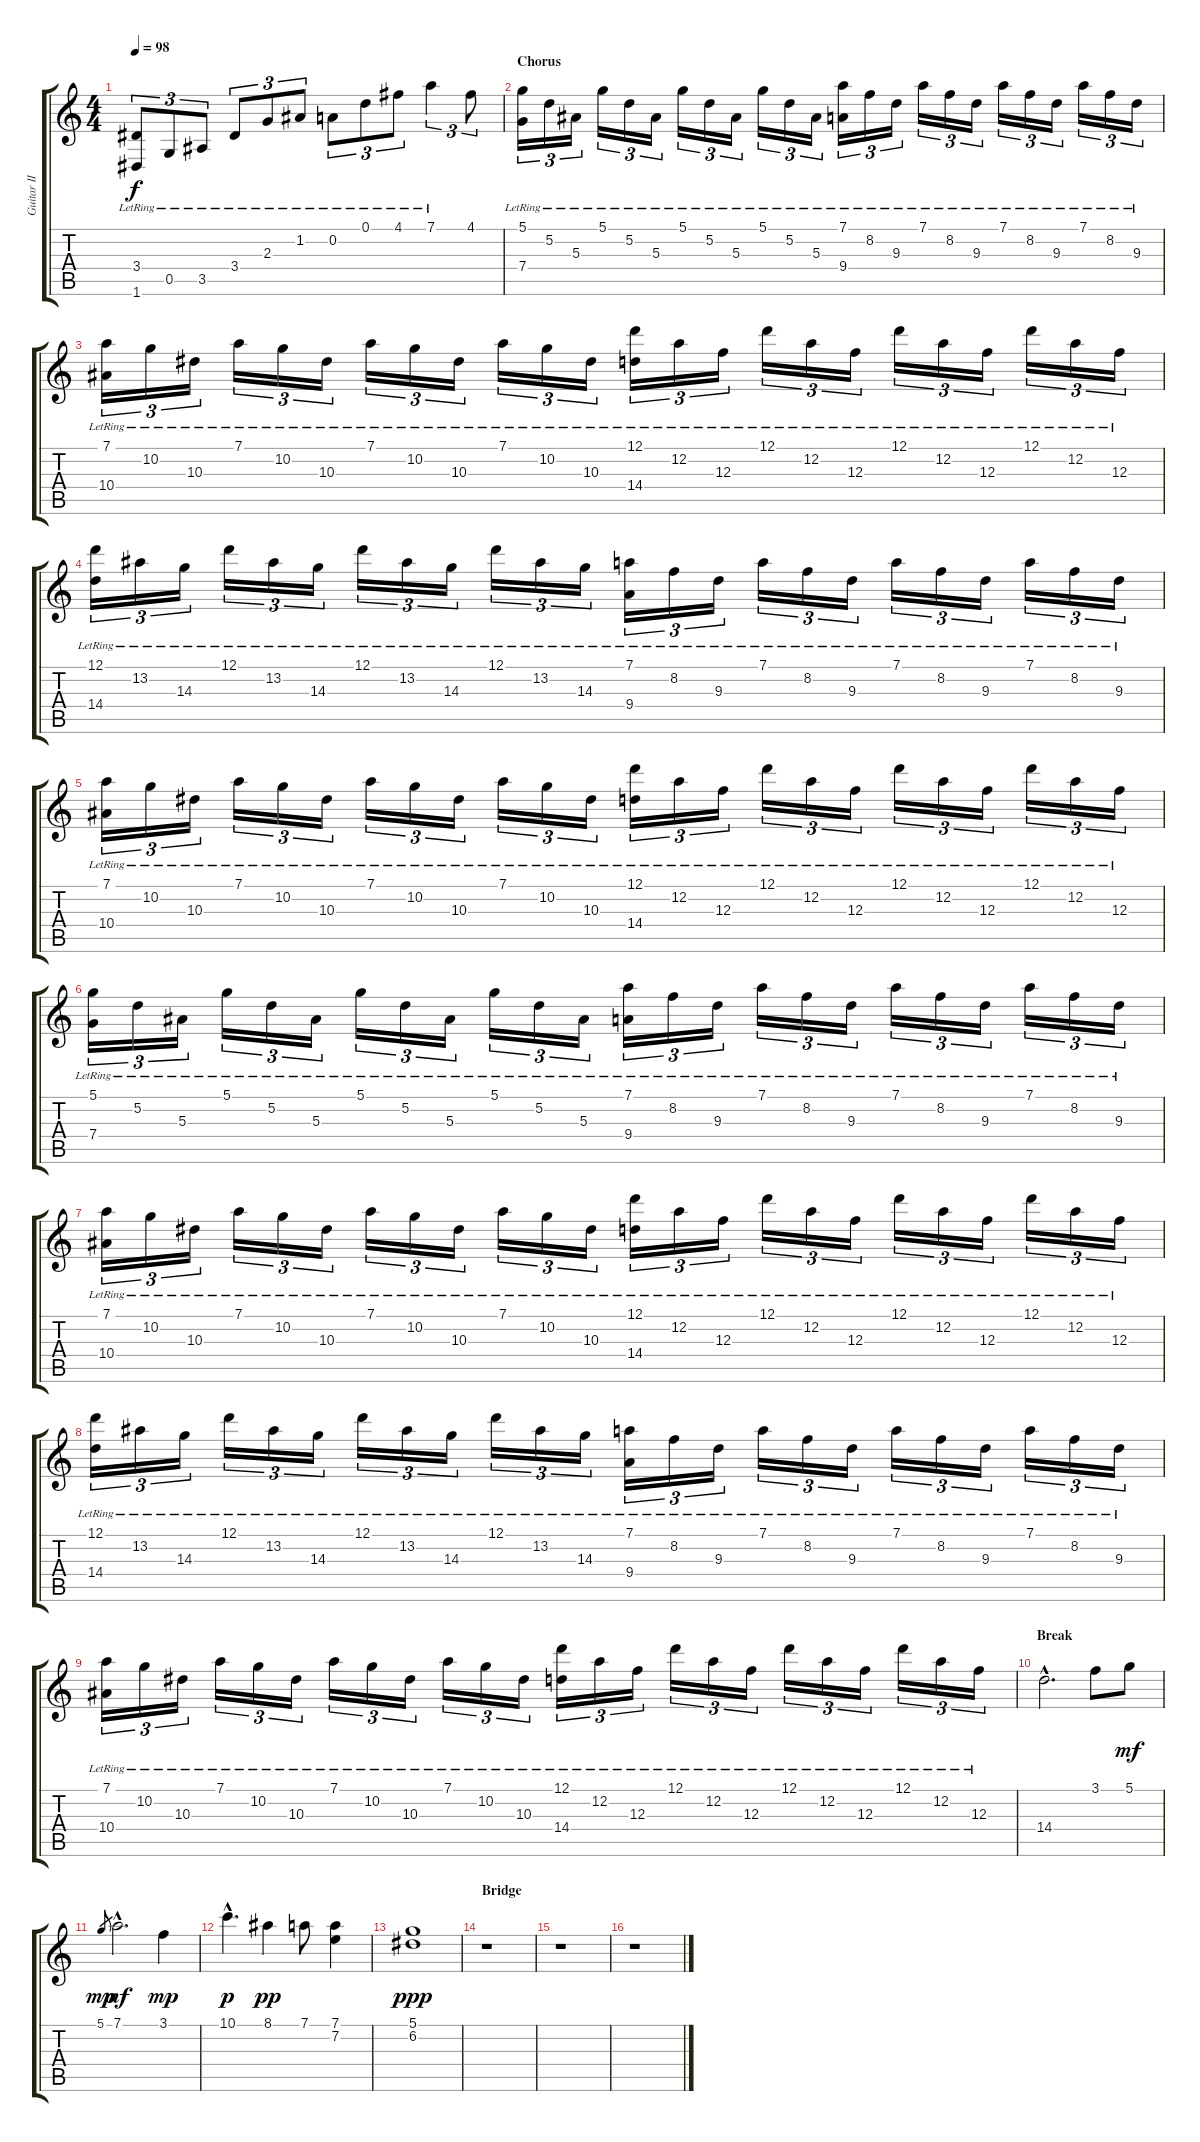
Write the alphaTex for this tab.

\track ("Guitar II" "Guitar II") {instrument acousticguitarsteel}
\staff {score tabs}
\tuning (D4 A3 F3 C3 G2 D2) {hide}
\ts (4 4)
\tempo 98
\clef g2
\ks c
(3.4{lr} 1.6{lr}).8{tu (3 2) dy f} 0.5{lr}.8{tu (3 2)} 3.5{lr}.8{tu (3 2)} 3.4{lr}.8{tu (3 2)} 2.3{lr}.8{tu (3 2)} 1.2{lr}.8{tu (3 2)} 0.2{lr}.8{tu (3 2)} 0.1{lr}.8{tu (3 2)} 4.1{lr}.8{tu (3 2)} 7.1{lr}.4{tu (3 2)} 4.1.8{tu (3 2)} |
\section ("" "Chorus")
(5.1{lr} 7.4{lr}).16{tu (3 2)} 5.2{lr}.16{tu (3 2)} 5.3{lr}.16{tu (3 2)} 5.1{lr}.16{tu (3 2)} 5.2{lr}.16{tu (3 2)} 5.3{lr}.16{tu (3 2)} 5.1{lr}.16{tu (3 2)} 5.2{lr}.16{tu (3 2)} 5.3{lr}.16{tu (3 2)} 5.1{lr}.16{tu (3 2)} 5.2{lr}.16{tu (3 2)} 5.3{lr}.16{tu (3 2)} (7.1{lr} 9.4{lr}).16{tu (3 2)} 8.2{lr}.16{tu (3 2)} 9.3{lr}.16{tu (3 2)} 7.1{lr}.16{tu (3 2)} 8.2{lr}.16{tu (3 2)} 9.3{lr}.16{tu (3 2)} 7.1{lr}.16{tu (3 2)} 8.2{lr}.16{tu (3 2)} 9.3{lr}.16{tu (3 2)} 7.1{lr}.16{tu (3 2)} 8.2{lr}.16{tu (3 2)} 9.3{lr}.16{tu (3 2)} |
(7.1{lr} 10.4{lr}).16{tu (3 2)} 10.2{lr}.16{tu (3 2)} 10.3{lr}.16{tu (3 2)} 7.1{lr}.16{tu (3 2)} 10.2{lr}.16{tu (3 2)} 10.3{lr}.16{tu (3 2)} 7.1{lr}.16{tu (3 2)} 10.2{lr}.16{tu (3 2)} 10.3{lr}.16{tu (3 2)} 7.1{lr}.16{tu (3 2)} 10.2{lr}.16{tu (3 2)} 10.3{lr}.16{tu (3 2)} (12.1{lr} 14.4{lr}).16{tu (3 2)} 12.2{lr}.16{tu (3 2)} 12.3{lr}.16{tu (3 2)} 12.1{lr}.16{tu (3 2)} 12.2{lr}.16{tu (3 2)} 12.3{lr}.16{tu (3 2)} 12.1{lr}.16{tu (3 2)} 12.2{lr}.16{tu (3 2)} 12.3{lr}.16{tu (3 2)} 12.1{lr}.16{tu (3 2)} 12.2{lr}.16{tu (3 2)} 12.3{lr}.16{tu (3 2)} |
(12.1{lr} 14.4{lr}).16{tu (3 2)} 13.2{lr}.16{tu (3 2)} 14.3{lr}.16{tu (3 2)} 12.1{lr}.16{tu (3 2)} 13.2{lr}.16{tu (3 2)} 14.3{lr}.16{tu (3 2)} 12.1{lr}.16{tu (3 2)} 13.2{lr}.16{tu (3 2)} 14.3{lr}.16{tu (3 2)} 12.1{lr}.16{tu (3 2)} 13.2{lr}.16{tu (3 2)} 14.3{lr}.16{tu (3 2)} (7.1{lr} 9.4{lr}).16{tu (3 2)} 8.2{lr}.16{tu (3 2)} 9.3{lr}.16{tu (3 2)} 7.1{lr}.16{tu (3 2)} 8.2{lr}.16{tu (3 2)} 9.3{lr}.16{tu (3 2)} 7.1{lr}.16{tu (3 2)} 8.2{lr}.16{tu (3 2)} 9.3{lr}.16{tu (3 2)} 7.1{lr}.16{tu (3 2)} 8.2{lr}.16{tu (3 2)} 9.3{lr}.16{tu (3 2)} |
(7.1{lr} 10.4{lr}).16{tu (3 2)} 10.2{lr}.16{tu (3 2)} 10.3{lr}.16{tu (3 2)} 7.1{lr}.16{tu (3 2)} 10.2{lr}.16{tu (3 2)} 10.3{lr}.16{tu (3 2)} 7.1{lr}.16{tu (3 2)} 10.2{lr}.16{tu (3 2)} 10.3{lr}.16{tu (3 2)} 7.1{lr}.16{tu (3 2)} 10.2{lr}.16{tu (3 2)} 10.3{lr}.16{tu (3 2)} (12.1{lr} 14.4{lr}).16{tu (3 2)} 12.2{lr}.16{tu (3 2)} 12.3{lr}.16{tu (3 2)} 12.1{lr}.16{tu (3 2)} 12.2{lr}.16{tu (3 2)} 12.3{lr}.16{tu (3 2)} 12.1{lr}.16{tu (3 2)} 12.2{lr}.16{tu (3 2)} 12.3{lr}.16{tu (3 2)} 12.1{lr}.16{tu (3 2)} 12.2{lr}.16{tu (3 2)} 12.3{lr}.16{tu (3 2)} |
(5.1{lr} 7.4{lr}).16{tu (3 2)} 5.2{lr}.16{tu (3 2)} 5.3{lr}.16{tu (3 2)} 5.1{lr}.16{tu (3 2)} 5.2{lr}.16{tu (3 2)} 5.3{lr}.16{tu (3 2)} 5.1{lr}.16{tu (3 2)} 5.2{lr}.16{tu (3 2)} 5.3{lr}.16{tu (3 2)} 5.1{lr}.16{tu (3 2)} 5.2{lr}.16{tu (3 2)} 5.3{lr}.16{tu (3 2)} (7.1{lr} 9.4{lr}).16{tu (3 2)} 8.2{lr}.16{tu (3 2)} 9.3{lr}.16{tu (3 2)} 7.1{lr}.16{tu (3 2)} 8.2{lr}.16{tu (3 2)} 9.3{lr}.16{tu (3 2)} 7.1{lr}.16{tu (3 2)} 8.2{lr}.16{tu (3 2)} 9.3{lr}.16{tu (3 2)} 7.1{lr}.16{tu (3 2)} 8.2{lr}.16{tu (3 2)} 9.3{lr}.16{tu (3 2)} |
(7.1{lr} 10.4{lr}).16{tu (3 2)} 10.2{lr}.16{tu (3 2)} 10.3{lr}.16{tu (3 2)} 7.1{lr}.16{tu (3 2)} 10.2{lr}.16{tu (3 2)} 10.3{lr}.16{tu (3 2)} 7.1{lr}.16{tu (3 2)} 10.2{lr}.16{tu (3 2)} 10.3{lr}.16{tu (3 2)} 7.1{lr}.16{tu (3 2)} 10.2{lr}.16{tu (3 2)} 10.3{lr}.16{tu (3 2)} (12.1{lr} 14.4{lr}).16{tu (3 2)} 12.2{lr}.16{tu (3 2)} 12.3{lr}.16{tu (3 2)} 12.1{lr}.16{tu (3 2)} 12.2{lr}.16{tu (3 2)} 12.3{lr}.16{tu (3 2)} 12.1{lr}.16{tu (3 2)} 12.2{lr}.16{tu (3 2)} 12.3{lr}.16{tu (3 2)} 12.1{lr}.16{tu (3 2)} 12.2{lr}.16{tu (3 2)} 12.3{lr}.16{tu (3 2)} |
(12.1{lr} 14.4{lr}).16{tu (3 2)} 13.2{lr}.16{tu (3 2)} 14.3{lr}.16{tu (3 2)} 12.1{lr}.16{tu (3 2)} 13.2{lr}.16{tu (3 2)} 14.3{lr}.16{tu (3 2)} 12.1{lr}.16{tu (3 2)} 13.2{lr}.16{tu (3 2)} 14.3{lr}.16{tu (3 2)} 12.1{lr}.16{tu (3 2)} 13.2{lr}.16{tu (3 2)} 14.3{lr}.16{tu (3 2)} (7.1{lr} 9.4{lr}).16{tu (3 2)} 8.2{lr}.16{tu (3 2)} 9.3{lr}.16{tu (3 2)} 7.1{lr}.16{tu (3 2)} 8.2{lr}.16{tu (3 2)} 9.3{lr}.16{tu (3 2)} 7.1{lr}.16{tu (3 2)} 8.2{lr}.16{tu (3 2)} 9.3{lr}.16{tu (3 2)} 7.1{lr}.16{tu (3 2)} 8.2{lr}.16{tu (3 2)} 9.3{lr}.16{tu (3 2)} |
(7.1{lr} 10.4{lr}).16{tu (3 2)} 10.2{lr}.16{tu (3 2)} 10.3{lr}.16{tu (3 2)} 7.1{lr}.16{tu (3 2)} 10.2{lr}.16{tu (3 2)} 10.3{lr}.16{tu (3 2)} 7.1{lr}.16{tu (3 2)} 10.2{lr}.16{tu (3 2)} 10.3{lr}.16{tu (3 2)} 7.1{lr}.16{tu (3 2)} 10.2{lr}.16{tu (3 2)} 10.3{lr}.16{tu (3 2)} (12.1{lr} 14.4{lr}).16{tu (3 2)} 12.2{lr}.16{tu (3 2)} 12.3{lr}.16{tu (3 2)} 12.1{lr}.16{tu (3 2)} 12.2{lr}.16{tu (3 2)} 12.3{lr}.16{tu (3 2)} 12.1{lr}.16{tu (3 2)} 12.2{lr}.16{tu (3 2)} 12.3{lr}.16{tu (3 2)} 12.1{lr}.16{tu (3 2)} 12.2{lr}.16{tu (3 2)} 12.3{lr}.16{tu (3 2)} |
\section ("" "Break")
14.4{hac}.2{d} 3.1.8 5.1.8{dy mf} |
5.1.8{gr dy mp} 7.1{hac}.2{d dy mf} 3.1.4{dy mp} |
10.1{hac}.4{d dy p} 8.1.4{dy pp} 7.1.8 (7.1 7.2).4 |
(5.1 6.2).1{dy ppp} |
\section ("" "Bridge")
r.1 |
r.1 |
r.1
